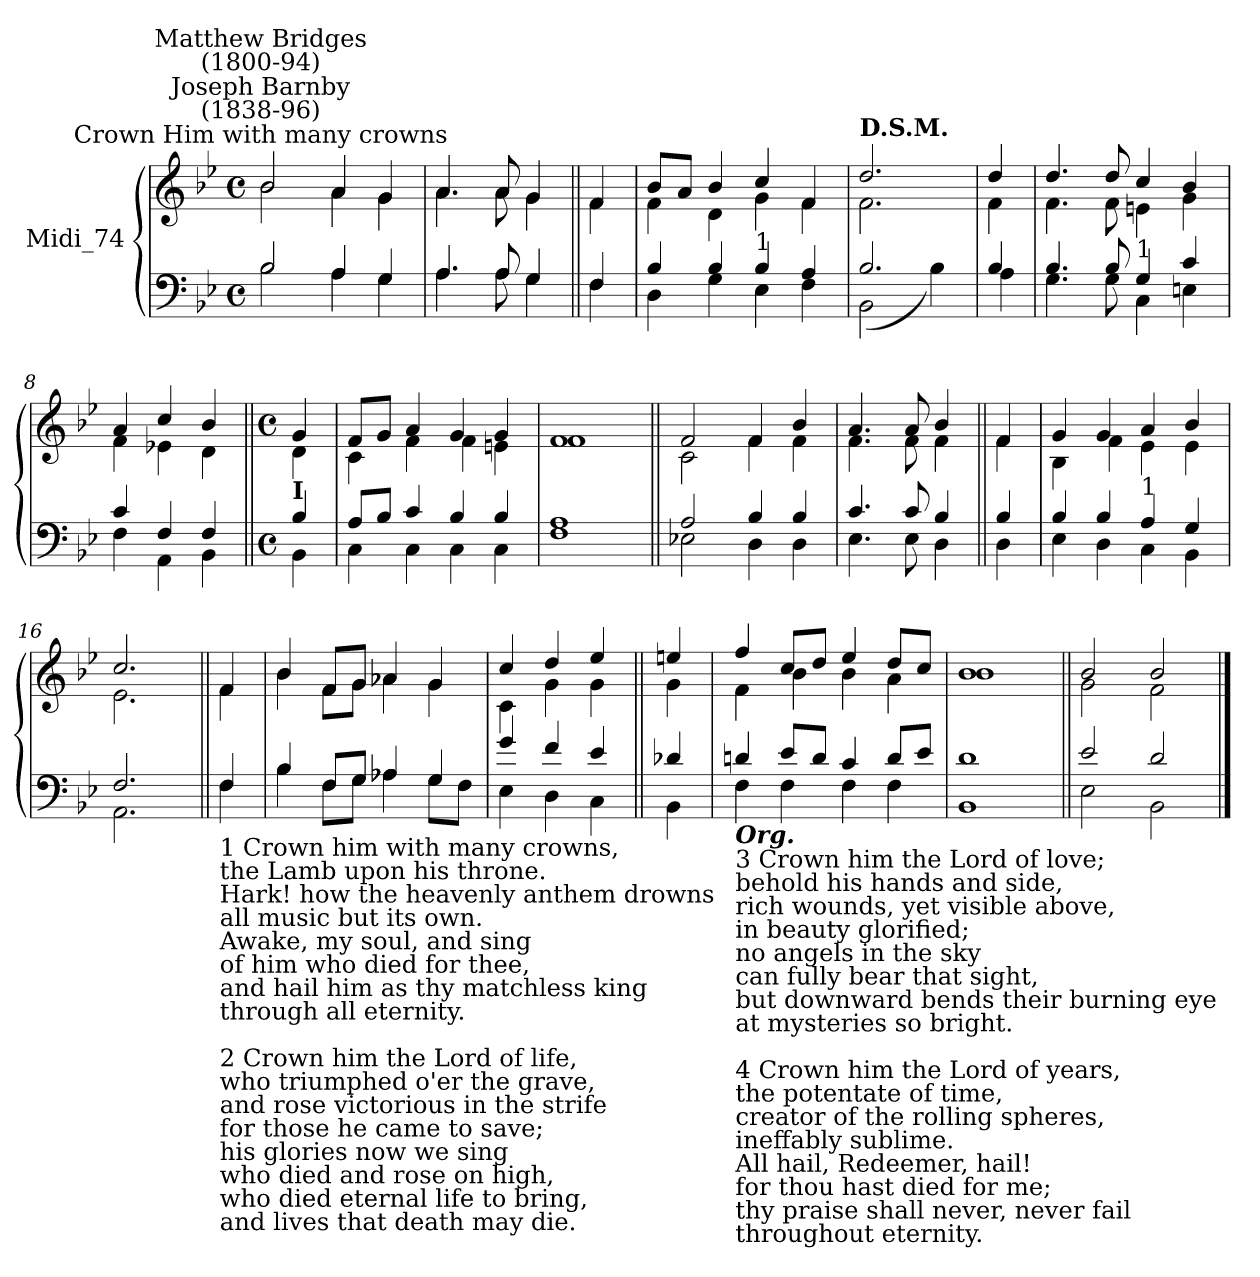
**kern	**kern
*part2	*part1
*staff2	*staff1
*I"Midi_74	*I"Midi_74
*clefF4	*clefG2
*k[b-e-]	*k[b-e-]
*B-:	*B-:
*M4/4	*M4/4
*met(c)	*met(c)
=1	=1
*^	*^
!	!	!LO:TX:a:cj:t=Crown Him with many crowns	!
!	!	!LO:TX:a:cj:t=Joseph Barnby\n(1838-96)	!
!	!	!LO:TX:a:cj:t=Matthew Bridges\n(1800-94)	!
2B-/	2B-\	2b-/	2b-\
4A/	4A\	4a/	4a\
4G/	4G\	4g/	4g\
=2	=2	=2	=2
4.A/	4.A\	4.a/	4.a\
8A/	8A\	8a/	8a\
4G/	4G\	4g/	4g\
=3||	=3||	=3||	=3||
4F/	4F\	4f/	4f\
=4	=4	=4	=4
4B-/	4D\	8b-/L	4f\
.	.	8a/J	.
4B-/	4G\	4b-/	4d\
!	!	!LO:TX:b:t=1	!
4B-/	4E-\	4cc/	4g\
4A/	4F\	4f/	4f\
=5	=5	=5	=5
!	!	!LO:TX:a:B:t=D.S.M.	!
2.B-/	(2BB-\	2.dd/	2.f\
.	4B-\)	.	.
=6	=6	=6	=6
4B-/	4A\	4dd/	4f\
=7	=7	=7	=7
4.B-/	4.G\	4.dd/	4.f\
8B-/	8G\	8dd/	8f\
!	!	!LO:TX:b:t=1	!
4G/	4C\	4cc/	4en\
4c/	4En\	4b-/	4g\
=8	=8	=8	=8
4c/	4F\	4a/	4f\
4F/	4AA\	4cc/	4e-X\
4F/	4BB-\	4b-/	4d\
!!LO:LB:g=z	!!
=9||	=9||	=9||	=9||
*M4/4	*	*M4/4	*
*met(c)	*	*met(c)	*
!	!	!LO:TX:b:B:t=I	!
4B-/	4BB-\	4g/	4d\
=10	=10	=10	=10
8A/L	4C\	8f/L	4c\
8B-/J	.	8g/J	.
4c/	4C\	4a/	4f\
4B-/	4C\	4g/	4f\
4B-/	4C\	4g/	4en\
=11	=11	=11	=11
1A/	1F\	1f/	1f\
=12||	=12||	=12||	=12||
2A/	2E-X\	2f/	2c\
4B-/	4D\	4f/	4f\
4B-/	4D\	4b-/	4f\
=13	=13	=13	=13
4.c/	4.E-\	4.a/	4.f\
8c/	8E-\	8a/	8f\
4B-/	4D\	4b-/	4f\
=14||	=14||	=14||	=14||
4B-/	4D\	4f/	4f\
=15	=15	=15	=15
4B-/	4E-\	4g/	4B-\
4B-/	4D\	4g/	4f\
!	!	!LO:TX:b:t=1	!
4A/	4C\	4a/	4e-\
4G/	4BB-\	4b-/	4e-\
=16	=16	=16	=16
2.F/	2.AA\	2.cc/	2.e-\
!!LO:LB:g=z	!!
=17||	=17||	=17||	=17||
!LO:TX:b:t=1 Crown him with many crowns,\nthe Lamb upon his throne.\nHark! how the heavenly anthem drowns\nall music but its own.\nAwake, my soul, and sing\nof him who died for thee,\nand hail him as thy matchless king\nthrough all eternity.\n\n2 Crown him the Lord of life,\nwho triumphed o'er the grave,\nand rose victorious in the strife\nfor those he came to save;\nhis glories now we sing\nwho died and rose on high,\nwho died eternal life to bring,\nand lives that death may die.	!	!	!
4F/	4F\	4f/	4f\
=18	=18	=18	=18
4B-/	4B-\	4b-/	4b-\
8F/L	8F\L	8f/L	8f\L
8G/J	8G\J	8g/J	8g\J
4A-X/	4A-X\	4a-X/	4a-X\
4G/	8G\L	4g/	4g\
.	8F\J	.	.
=19	=19	=19	=19
4g/	4E-\	4cc/	4c\
4f/	4D\	4dd/	4g\
4e-/	4C\	4ee-/	4g\
=20||	=20||	=20||	=20||
4d-X/	4BB-\	4een/	4g\
=21	=21	=21	=21
!LO:TX:b:Bi:t=Org.	!	!	!
!LO:TX:b:t=3 Crown him the Lord of love;\nbehold his hands and side,\nrich wounds, yet visible above,\nin beauty glorified;\nno angels in the sky\ncan fully bear that sight,\nbut downward bends their burning eye\nat mysteries so bright.\n\n4 Crown him the Lord of years,\nthe potentate of time,\ncreator of the rolling spheres,\nineffably sublime.\nAll hail, Redeemer, hail!\nfor thou hast died for me;\nthy praise shall never, never fail\nthroughout eternity.	!	!	!
4dn/	4F\	4ff/	4f\
8e-/L	4F\	8cc/L	4b-\
8d/J	.	8dd/J	.
4c/	4F\	4ee-/	4b-\
8d/L	4F\	8dd/L	4a\
8e-/J	.	8cc/J	.
=22	=22	=22	=22
1d/	1BB-\	1b-/	1b-\
=23||	=23||	=23||	=23||
2e-/	2E-\	2b-/	2g\
2d/	2BB-\	2b-/	2f\
*v	*v	*	*
*	*v	*v
==	==
*-	*-
